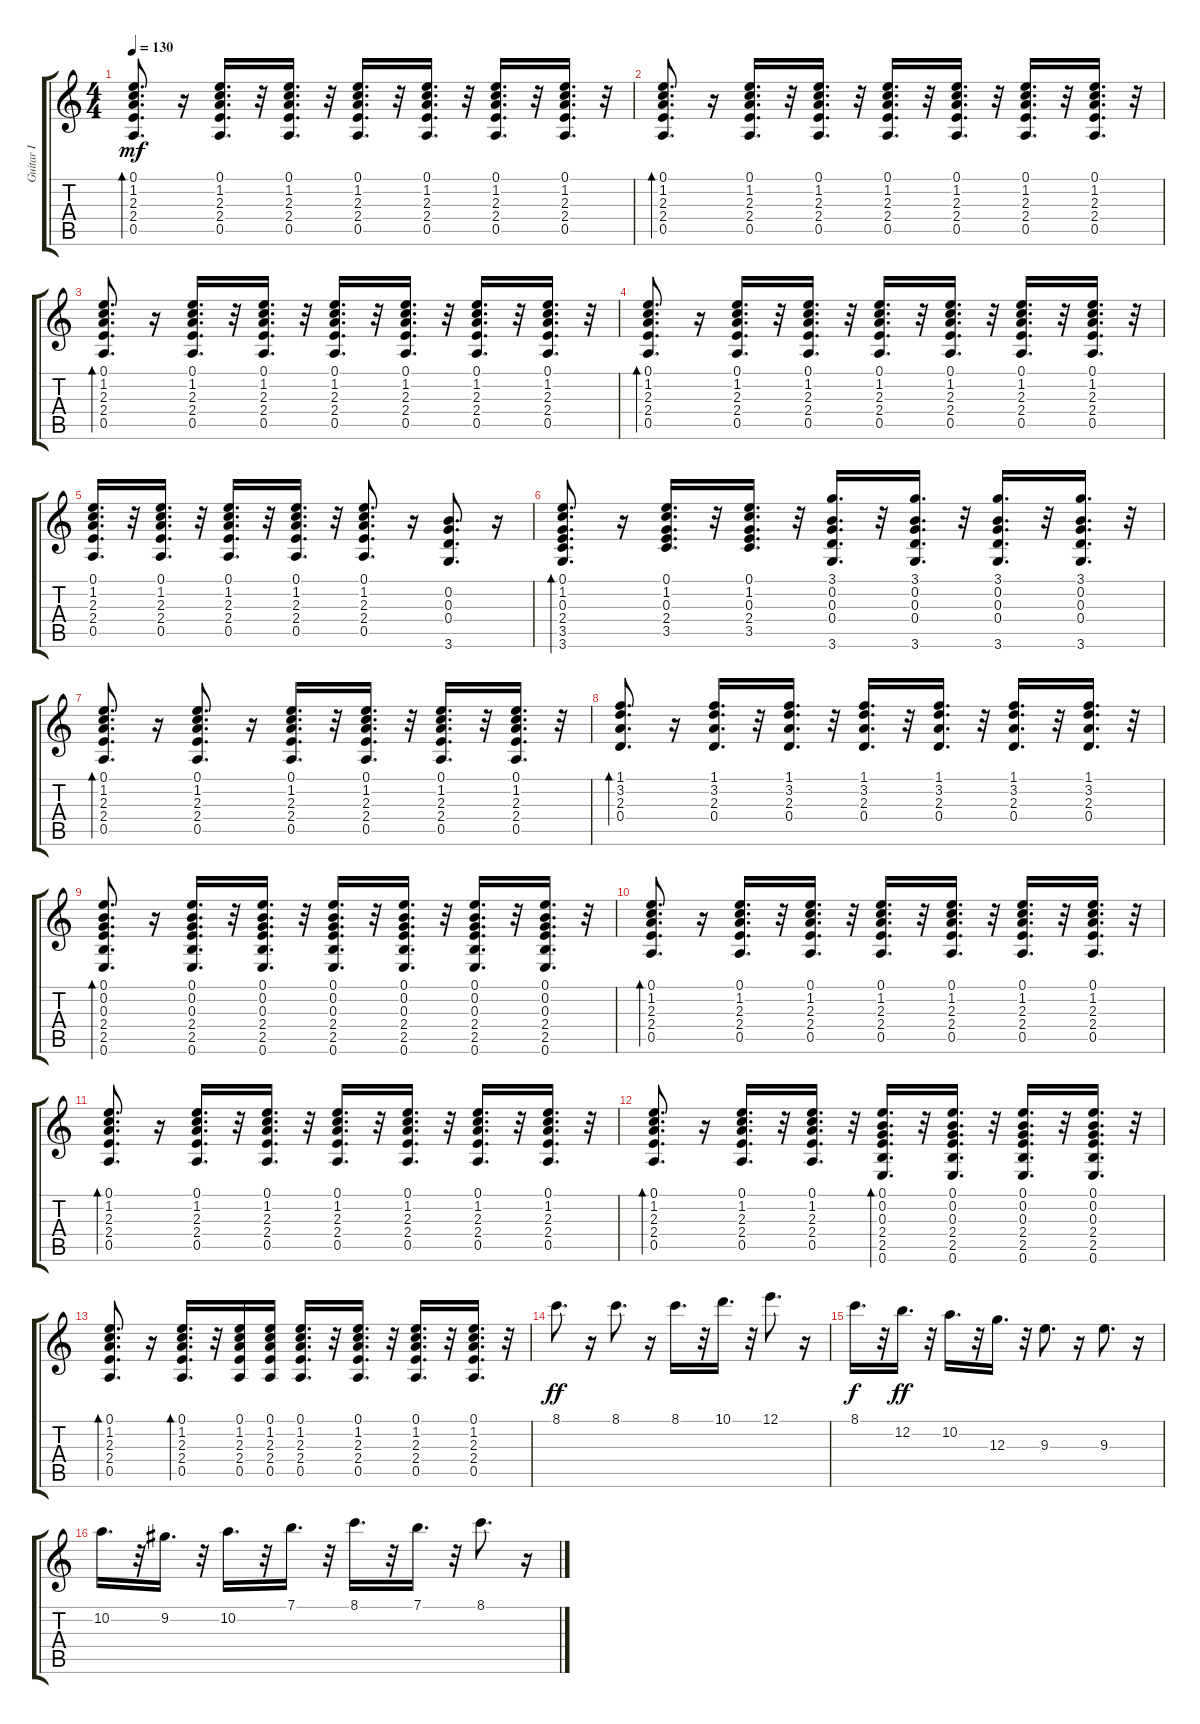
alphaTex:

\track ("Guitar I" "Guitar I") {instrument acousticguitarsteel}
\staff {score tabs}
\tuning (E4 B3 G3 D3 A2 E2) {hide}
\ts (4 4)
\tempo 130
\clef g2
\ks c
(0.1 1.2 2.3 2.4 0.5).8{d bd 60 dy mf} r.16 (0.1 1.2 2.3 2.4 0.5).16{d} r.32 (0.1 1.2 2.3 2.4 0.5).16{d} r.32 (0.1 1.2 2.3 2.4 0.5).16{d} r.32 (0.1 1.2 2.3 2.4 0.5).16{d} r.32 (0.1 1.2 2.3 2.4 0.5).16{d} r.32 (0.1 1.2 2.3 2.4 0.5).16{d} r.32 |
(0.1 1.2 2.3 2.4 0.5).8{d bd 60} r.16 (0.1 1.2 2.3 2.4 0.5).16{d} r.32 (0.1 1.2 2.3 2.4 0.5).16{d} r.32 (0.1 1.2 2.3 2.4 0.5).16{d} r.32 (0.1 1.2 2.3 2.4 0.5).16{d} r.32 (0.1 1.2 2.3 2.4 0.5).16{d} r.32 (0.1 1.2 2.3 2.4 0.5).16{d} r.32 |
(0.1 1.2 2.3 2.4 0.5).8{d bd 60} r.16 (0.1 1.2 2.3 2.4 0.5).16{d} r.32 (0.1 1.2 2.3 2.4 0.5).16{d} r.32 (0.1 1.2 2.3 2.4 0.5).16{d} r.32 (0.1 1.2 2.3 2.4 0.5).16{d} r.32 (0.1 1.2 2.3 2.4 0.5).16{d} r.32 (0.1 1.2 2.3 2.4 0.5).16{d} r.32 |
(0.1 1.2 2.3 2.4 0.5).8{d bd 60} r.16 (0.1 1.2 2.3 2.4 0.5).16{d} r.32 (0.1 1.2 2.3 2.4 0.5).16{d} r.32 (0.1 1.2 2.3 2.4 0.5).16{d} r.32 (0.1 1.2 2.3 2.4 0.5).16{d} r.32 (0.1 1.2 2.3 2.4 0.5).16{d} r.32 (0.1 1.2 2.3 2.4 0.5).16{d} r.32 |
(0.1 1.2 2.3 2.4 0.5).16{d} r.32 (0.1 1.2 2.3 2.4 0.5).16{d} r.32 (0.1 1.2 2.3 2.4 0.5).16{d} r.32 (0.1 1.2 2.3 2.4 0.5).16{d} r.32 (0.1 1.2 2.3 2.4 0.5).8{d} r.16 (0.2 0.3 0.4 3.6).8{d} r.16 |
(0.1 1.2 0.3 2.4 3.5 3.6).8{d bd 60} r.16 (0.1 1.2 0.3 2.4 3.5).16{d} r.32 (0.1 1.2 0.3 2.4 3.5).16{d} r.32 (3.1 0.2 0.3 0.4 3.6).16{d} r.32 (3.1 0.2 0.3 0.4 3.6).16{d} r.32 (3.1 0.2 0.3 0.4 3.6).16{d} r.32 (3.1 0.2 0.3 0.4 3.6).16{d} r.32 |
(0.1 1.2 2.3 2.4 0.5).8{d bd 60} r.16 (0.1 1.2 2.3 2.4 0.5).8{d} r.16 (0.1 1.2 2.3 2.4 0.5).16{d} r.32 (0.1 1.2 2.3 2.4 0.5).16{d} r.32 (0.1 1.2 2.3 2.4 0.5).16{d} r.32 (0.1 1.2 2.3 2.4 0.5).16{d} r.32 |
(1.1 3.2 2.3 0.4).8{d bd 60} r.16 (1.1 3.2 2.3 0.4).16{d} r.32 (1.1 3.2 2.3 0.4).16{d} r.32 (1.1 3.2 2.3 0.4).16{d} r.32 (1.1 3.2 2.3 0.4).16{d} r.32 (1.1 3.2 2.3 0.4).16{d} r.32 (1.1 3.2 2.3 0.4).16{d} r.32 |
(0.1 0.2 0.3 2.4 2.5 0.6).8{d bd 60} r.16 (0.1 0.2 0.3 2.4 2.5 0.6).16{d} r.32 (0.1 0.2 0.3 2.4 2.5 0.6).16{d} r.32 (0.1 0.2 0.3 2.4 2.5 0.6).16{d} r.32 (0.1 0.2 0.3 2.4 2.5 0.6).16{d} r.32 (0.1 0.2 0.3 2.4 2.5 0.6).16{d} r.32 (0.1 0.2 0.3 2.4 2.5 0.6).16{d} r.32 |
(0.1 1.2 2.3 2.4 0.5).8{d bd 60} r.16 (0.1 1.2 2.3 2.4 0.5).16{d} r.32 (0.1 1.2 2.3 2.4 0.5).16{d} r.32 (0.1 1.2 2.3 2.4 0.5).16{d} r.32 (0.1 1.2 2.3 2.4 0.5).16{d} r.32 (0.1 1.2 2.3 2.4 0.5).16{d} r.32 (0.1 1.2 2.3 2.4 0.5).16{d} r.32 |
(0.1 1.2 2.3 2.4 0.5).8{d bd 60} r.16 (0.1 1.2 2.3 2.4 0.5).16{d} r.32 (0.1 1.2 2.3 2.4 0.5).16{d} r.32 (0.1 1.2 2.3 2.4 0.5).16{d} r.32 (0.1 1.2 2.3 2.4 0.5).16{d} r.32 (0.1 1.2 2.3 2.4 0.5).16{d} r.32 (0.1 1.2 2.3 2.4 0.5).16{d} r.32 |
(0.1 1.2 2.3 2.4 0.5).8{d bd 60} r.16 (0.1 1.2 2.3 2.4 0.5).16{d} r.32 (0.1 1.2 2.3 2.4 0.5).16{d} r.32 (0.1 0.2 0.3 2.4 2.5 0.6).16{d bd 60} r.32 (0.1 0.2 0.3 2.4 2.5 0.6).16{d} r.32 (0.1 0.2 0.3 2.4 2.5 0.6).16{d} r.32 (0.1 0.2 0.3 2.4 2.5 0.6).16{d} r.32 |
(0.1 1.2 2.3 2.4 0.5).8{d bd 60} r.16 (0.1 1.2 2.3 2.4 0.5).16{d bd 60} r.32 (0.1 1.2 2.3 2.4 0.5).16 (0.1 1.2 2.3 2.4 0.5).16 (0.1 1.2 2.3 2.4 0.5).16{d} r.32 (0.1 1.2 2.3 2.4 0.5).16{d} r.32 (0.1 1.2 2.3 2.4 0.5).16{d} r.32 (0.1 1.2 2.3 2.4 0.5).16{d} r.32 |
8.1.8{d dy ff} r.16 8.1.8{d} r.16 8.1.16{d} r.32 10.1.16{d} r.32 12.1.8{d} r.16 |
8.1.16{d dy f volume 0} r.32 12.2.16{d dy ff} r.32 10.2.16{d} r.32 12.3.16{d} r.32 9.3.8{d} r.16 9.3.8{d} r.16 |
10.2.16{d} r.32 9.2.16{d} r.32 10.2.16{d} r.32 7.1.16{d} r.32 8.1.16{d} r.32 7.1.16{d} r.32 8.1.8{d} r.16
